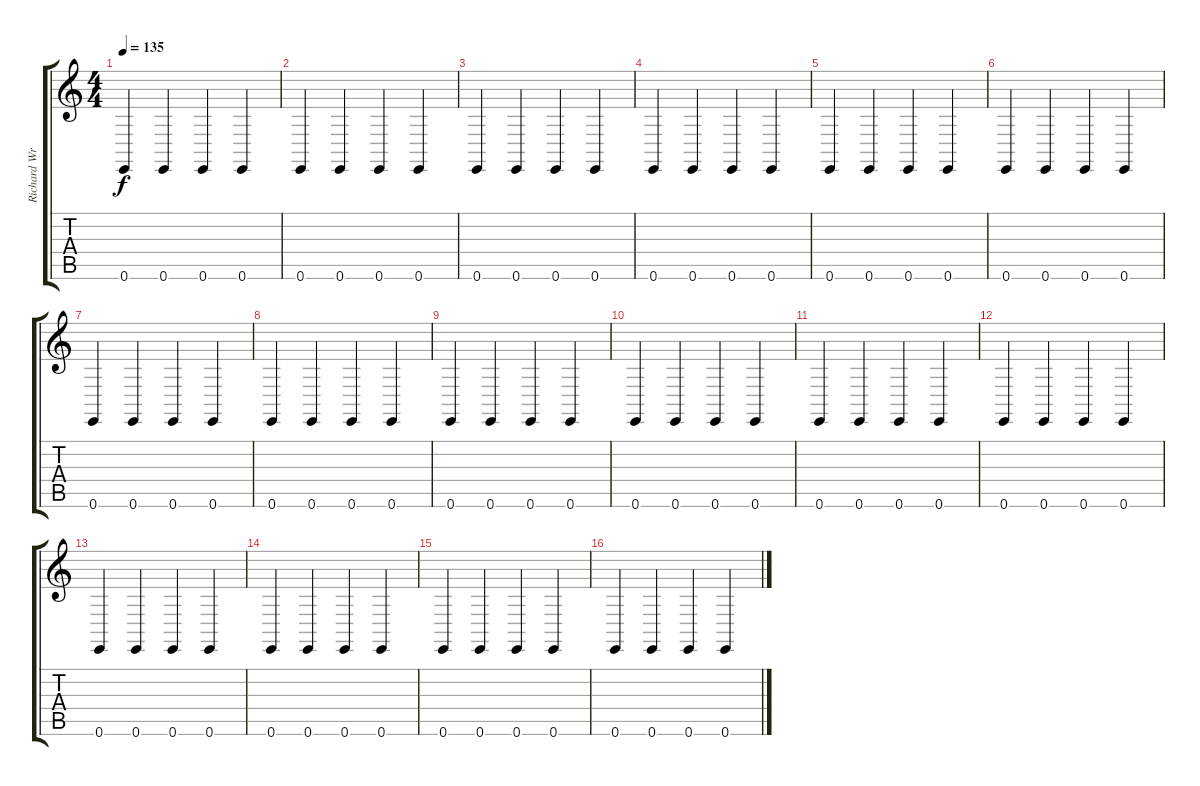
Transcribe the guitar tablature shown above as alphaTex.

\track ("Richard Wright / Synths (effects)" "Richard Wr") {instrument shakuhachi}
\staff {score tabs}
\tuning (E4 B3 G3 D3 A2 E2) {hide}
\ts (4 4)
\tempo 135
\clef g2
\ks c
0.6.4{dy f} 0.6.4 0.6.4 0.6.4 |
0.6.4 0.6.4 0.6.4 0.6.4 |
0.6.4 0.6.4 0.6.4 0.6.4 |
0.6.4 0.6.4 0.6.4 0.6.4 |
0.6.4 0.6.4 0.6.4 0.6.4 |
0.6.4 0.6.4 0.6.4 0.6.4 |
0.6.4 0.6.4 0.6.4 0.6.4 |
0.6.4 0.6.4 0.6.4 0.6.4 |
0.6.4 0.6.4 0.6.4 0.6.4 |
0.6.4 0.6.4 0.6.4 0.6.4 |
0.6.4 0.6.4 0.6.4 0.6.4 |
0.6.4 0.6.4 0.6.4 0.6.4 |
0.6.4 0.6.4 0.6.4 0.6.4 |
0.6.4 0.6.4 0.6.4 0.6.4 |
0.6.4 0.6.4 0.6.4 0.6.4 |
0.6.4 0.6.4 0.6.4 0.6.4
